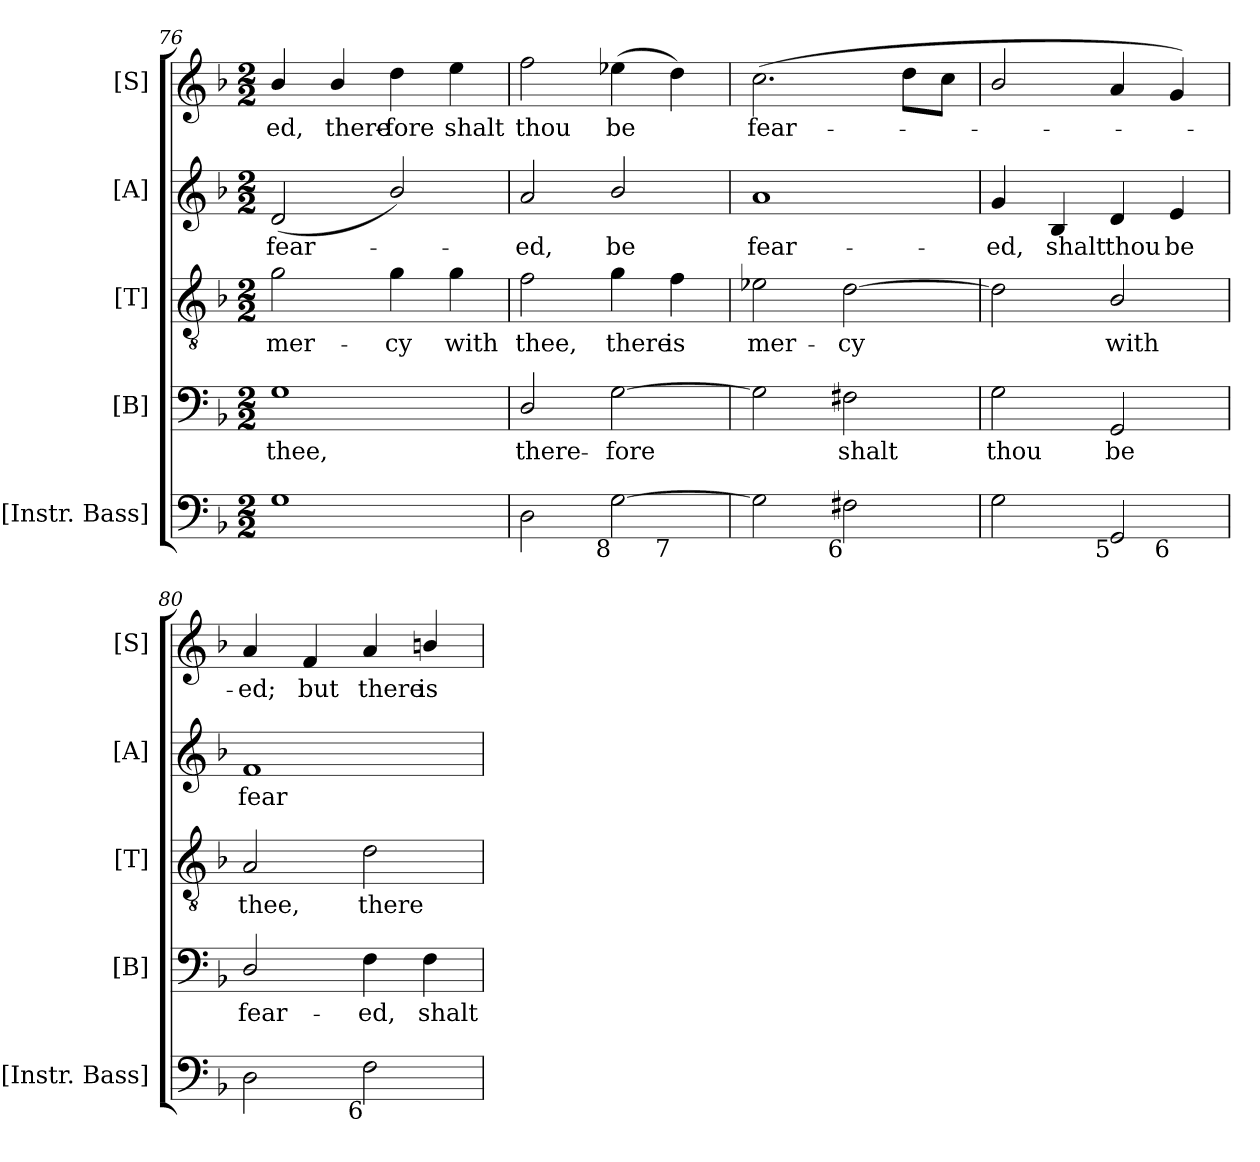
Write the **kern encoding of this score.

**kern	**kern	**text	**kern	**text	**kern	**text	**kern	**text
*part5	*part4	*part4	*part3	*part3	*part2	*part2	*part1	*part1
*staff5	*staff4	*staff4	*staff3	*staff3	*staff2	*staff2	*staff1	*staff1
*I"[Instr. Bass]	*I"[B]	*	*I"[T]	*	*I"[A]	*	*I"[S]	*
*I'[Instr. Bass]	*I'[B]	*	*I'[T]	*	*I'[A]	*	*I'[S]	*
*clefF4	*clefF4	*	*clefGv2	*	*clefG2	*	*clefG2	*
*	*	*	*ITrd7c12	*	*	*	*	*
*k[b-]	*k[b-]	*	*k[b-]	*	*k[b-]	*	*k[b-]	*
*d:	*d:	*	*d:	*	*d:	*	*d:	*
*M2/2	*M2/2	*	*M2/2	*	*M2/2	*	*M2/2	*
=76	=76	=76	=76	=76	=76	=76	=76	=76
!	!	!LO:LY:b:color=#000000	!	!	!	!	!	!
!	!	!	!	!LO:LY:b:color=#000000	!	!	!	!
!	!	!	!	!	!	!LO:LY:b:color=#000000	!	!
!	!	!	!	!	!	!	!	!LO:LY:b:color=#000000
1Gi	1Gi	thee,	2Gi\	mer-	(2di/	fear-	4b-i/	-ed,
!	!	!	!	!	!	!	!	!LO:LY:b:color=#000000
.	.	.	.	.	.	.	4b-i/	there-
!	!	!	!	!LO:LY:b:color=#000000	!	!	!	!
!	!	!	!	!	!	!	!	!LO:LY:b:color=#000000
.	.	.	4Gi\	-cy	2b-i/)	.	4ddi\	-fore
!	!	!	!	!LO:LY:b:color=#000000	!	!	!	!
!	!	!	!	!	!	!	!	!LO:LY:b:color=#000000
.	.	.	4Gi\	with	.	.	4eei\	shalt
=77	=77	=77	=77	=77	=77	=77	=77	=77
!	!	!LO:LY:b:color=#000000	!	!	!	!	!	!
!	!	!	!	!LO:LY:b:color=#000000	!	!	!	!
!	!	!	!	!	!	!LO:LY:b:color=#000000	!	!
!	!	!	!	!	!	!	!	!LO:LY:b:color=#000000
*^	*	*	*	*	*	*	*	*
2Di\	2.ryy	2Di/	there-	2Fi\	thee,	2ai/	-ed,	2ffi\	thou
!	!	!	!LO:LY:b:color=#000000	!	!	!	!	!	!
!	!	!	!	!	!LO:LY:b:color=#000000	!	!	!	!
!	!	!	!	!	!	!	!LO:LY:b:color=#000000	!	!
!LO:TX:b:rj:t=8	!	!	!	!	!	!	!	!	!
!	!	!	!	!	!	!	!	!	!LO:LY:b:color=#000000
[2Gi\	.	[2Gi\	-fore	4Gi\	there	2b-i/	be	(4ee-Xi\	be
!	!LO:TX:b:rj:t=7	!	!	!	!	!	!	!	!
!	!	!	!	!	!LO:LY:b:color=#000000	!	!	!	!
.	4ryy	.	.	4Fi\	is	.	.	4ddi\)	.
*v	*v	*	*	*	*	*	*	*	*
=78	=78	=78	=78	=78	=78	=78	=78	=78
*^	*	*	*	*	*	*	*	*
!	!	!	!	!	!LO:LY:b:color=#000000	!	!	!	!
*v	*v	*	*	*	*	*	*	*	*
*^	*	*	*	*	*	*	*	*
!	!	!	!	!	!	!	!LO:LY:b:color=#000000	!	!
*v	*v	*	*	*	*	*	*	*	*
*^	*	*	*	*	*	*	*	*
!LO:TX:b:rj:t=b	!	!	!	!	!	!	!	!	!
!LO:TX:t=6	!	!	!	!	!	!	!	!	!
!LO:TX:t=2	!	!	!	!	!	!	!	!	!
!	!	!	!	!	!	!	!	!	!LO:LY:b:color=#000000
*v	*v	*	*	*	*	*	*	*	*
2Gi\]	2Gi\]	.	2E-Xi\	mer-	1ai	fear-	(2.cci\	fear-
!	!	!LO:LY:b:color=#000000	!	!	!	!	!	!
!LO:TX:b:rj:t=6	!	!	!	!	!	!	!	!
!	!	!	!	!LO:LY:b:color=#000000	!	!	!	!
2F#Xi\	2F#Xi\	shalt	[2Di\	-cy	.	.	.	.
.	.	.	.	.	.	.	8ddi\L	.
.	.	.	.	.	.	.	8cci\J	.
=79	=79	=79	=79	=79	=79	=79	=79	=79
!	!	!LO:LY:b:color=#000000	!	!	!	!	!	!
!	!	!	!	!	!	!LO:LY:b:color=#000000	!	!
*^	*	*	*	*	*	*	*	*
2Gi\	2.ryy	2Gi\	thou	2Di\]	.	4gi/	-ed,	2b-i/	.
!	!	!	!	!	!	!	!LO:LY:b:color=#000000	!	!
.	.	.	.	.	.	4B-i/	shalt	.	.
!	!	!	!LO:LY:b:color=#000000	!	!	!	!	!	!
!	!	!	!	!	!LO:LY:b:color=#000000	!	!	!	!
!LO:TX:b:rj:t=5	!	!	!	!	!	!	!	!	!
!	!	!	!	!	!	!	!LO:LY:b:color=#000000	!	!
2GGi/	.	2GGi/	be	2BB-i/	with	4di/	thou	4ai/	.
!	!LO:TX:b:rj:t=6	!	!	!	!	!	!	!	!
!	!	!	!	!	!	!	!LO:LY:b:color=#000000	!	!
.	4ryy	.	.	.	.	4ei/	be	4gi/)	.
*v	*v	*	*	*	*	*	*	*	*
!!LO:LB:g=z
=80	=80	=80	=80	=80	=80	=80	=80	=80
*^	*	*	*	*	*	*	*	*
!	!	!	!LO:LY:b:color=#000000	!	!	!	!	!	!
*v	*v	*	*	*	*	*	*	*	*
*^	*	*	*	*	*	*	*	*
!	!	!	!	!	!LO:LY:b:color=#000000	!	!	!	!
*v	*v	*	*	*	*	*	*	*	*
*^	*	*	*	*	*	*	*	*
!	!	!	!	!	!	!	!LO:LY:b:color=#000000	!	!
*v	*v	*	*	*	*	*	*	*	*
*^	*	*	*	*	*	*	*	*
!	!	!	!	!	!	!	!	!	!LO:LY:b:color=#000000
*v	*v	*	*	*	*	*	*	*	*
2Di\	2Di/	fear-	2AAi/	thee,	1fi	fear-	4ai/	-ed;
!	!	!	!	!	!	!	!	!LO:LY:b:color=#000000
.	.	.	.	.	.	.	4fi/	but
!	!	!LO:LY:b:color=#000000	!	!	!	!	!	!
!	!	!	!	!LO:LY:b:color=#000000	!	!	!	!
!LO:TX:b:rj:t=6	!	!	!	!	!	!	!	!
!	!	!	!	!	!	!	!	!LO:LY:b:color=#000000
2Fi\	4Fi\	-ed,	2Di\	there-	.	.	4ai/	there
!	!	!LO:LY:b:color=#000000	!	!	!	!	!	!
!	!	!	!	!	!	!	!	!LO:LY:b:color=#000000
.	4Fi\	shalt	.	.	.	.	4bni/	is
=	=	=	=	=	=	=	=	=
*-	*-	*-	*-	*-	*-	*-	*-	*-
